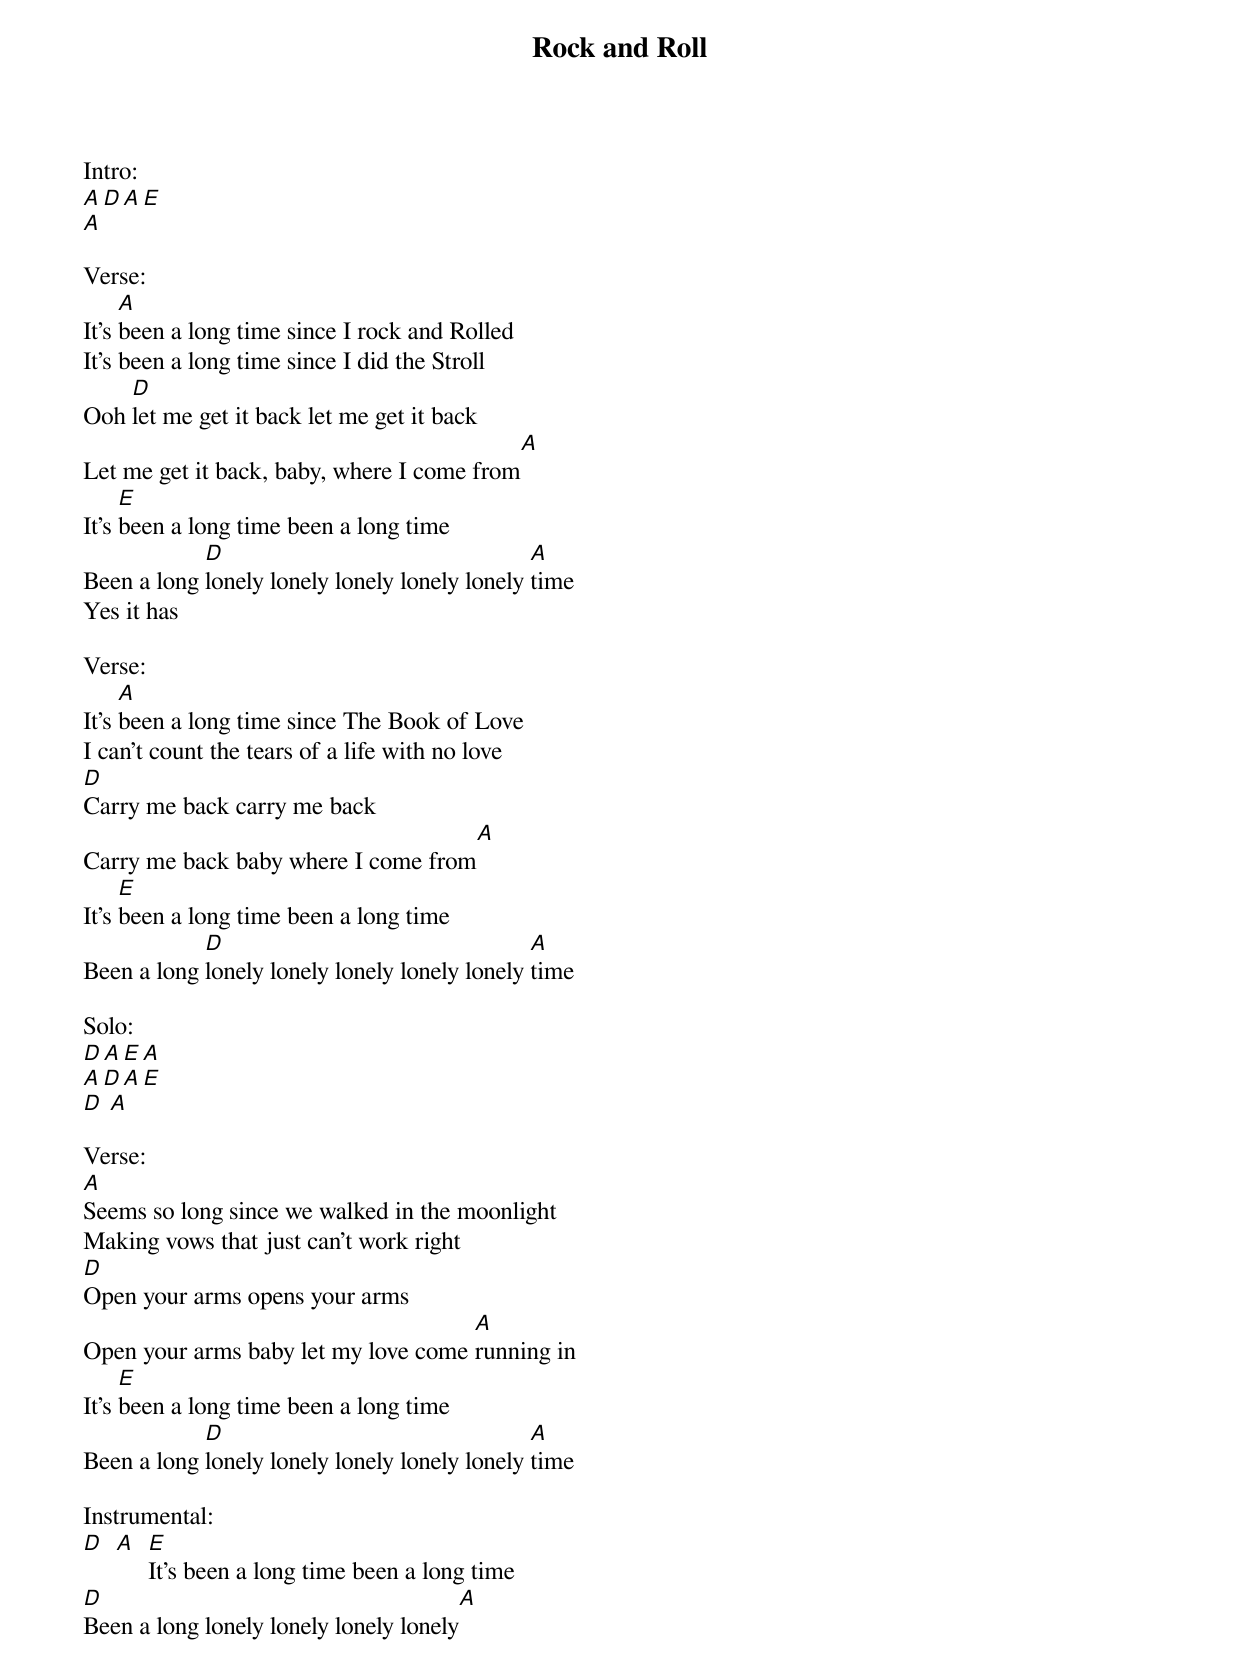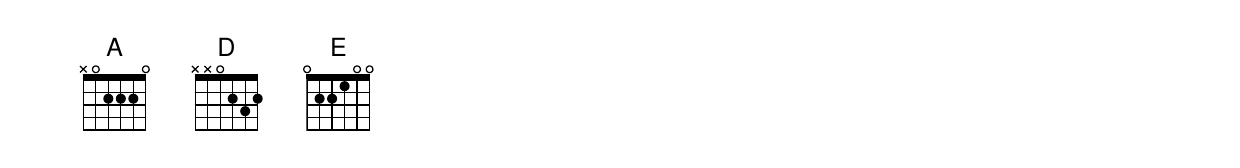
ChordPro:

{title:Rock and Roll}
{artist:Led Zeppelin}
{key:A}
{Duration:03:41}
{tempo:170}

Intro:
[A][D][A][E]
[A]

Verse:
It's [A]been a long time since I rock and Rolled
It's been a long time since I did the Stroll
Ooh [D]let me get it back let me get it back
Let me get it back, baby, where I come from[A]
It's [E]been a long time been a long time
Been a long [D]lonely lonely lonely lonely lonely [A]time
Yes it has

Verse:
It's [A]been a long time since The Book of Love
I can't count the tears of a life with no love
[D]Carry me back carry me back
Carry me back baby where I come from[A]
It's [E]been a long time been a long time
Been a long [D]lonely lonely lonely lonely lonely [A]time

Solo:
[D][A][E][A]
[A][D][A][E]
[D] [A]

Verse:
[A]Seems so long since we walked in the moonlight
Making vows that just can't work right
[D]Open your arms opens your arms
Open your arms baby let my love come [A]running in
It's [E]been a long time been a long time
Been a long [D]lonely lonely lonely lonely lonely [A]time

Instrumental:
[D]  [A]  [E]It's been a long time been a long time
[D]Been a long lonely lonely lonely lonely[A]
